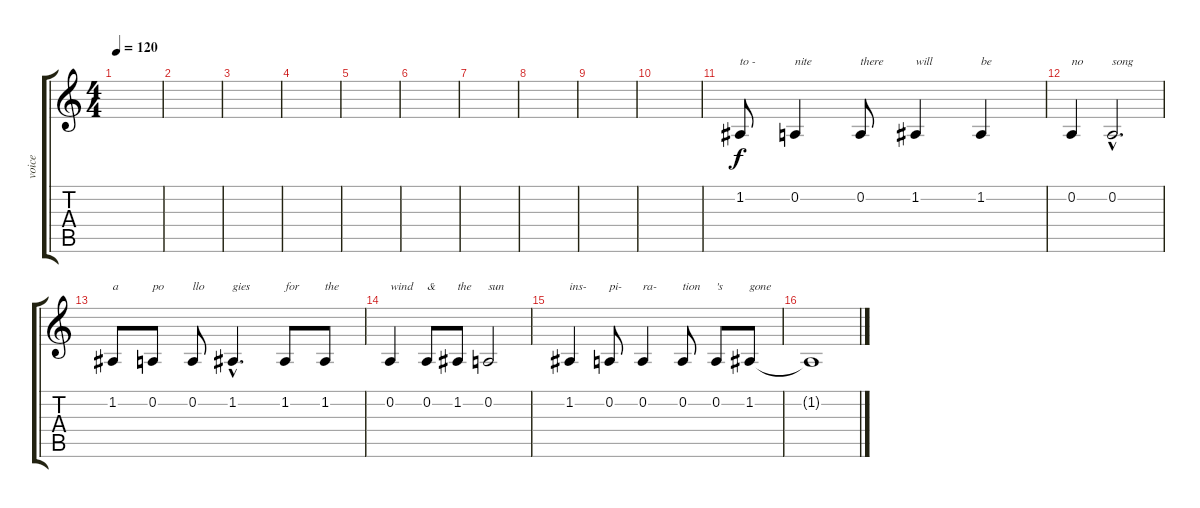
\track ("voice" "voice") {instrument lead6voice}
\staff {score tabs}
\tuning (D4 A3 F3 C3 G2 D2) {hide}
\ts (4 4)
\tempo 120
\clef g2
\ks c
|
|
|
|
|
|
|
|
|
|
1.2.8{txt "to -"} 0.2.4{txt "nite"} 0.2.8{txt "there"} 1.2.4{txt "will"} 1.2.4{txt "be"} |
0.2.4{txt "no"} 0.2{hac}.2{d txt "song"} |
1.2.8{txt "a"} 0.2.8{txt "po"} 0.2.8{txt "llo"} 1.2{hac}.4{d txt "gies"} 1.2.8{txt "for"} 1.2.8{txt "the"} |
0.2.4{txt "wind"} 0.2.8{txt "&"} 1.2.8{txt "the"} 0.2.2{txt "sun"} |
1.2.4{txt "ins-"} 0.2.8{txt "pi-"} 0.2.4{txt "ra-"} 0.2.8{txt "tion"} 0.2.8{txt "'s"} 1.2.8{txt "gone"} |
1.2{t}.1
